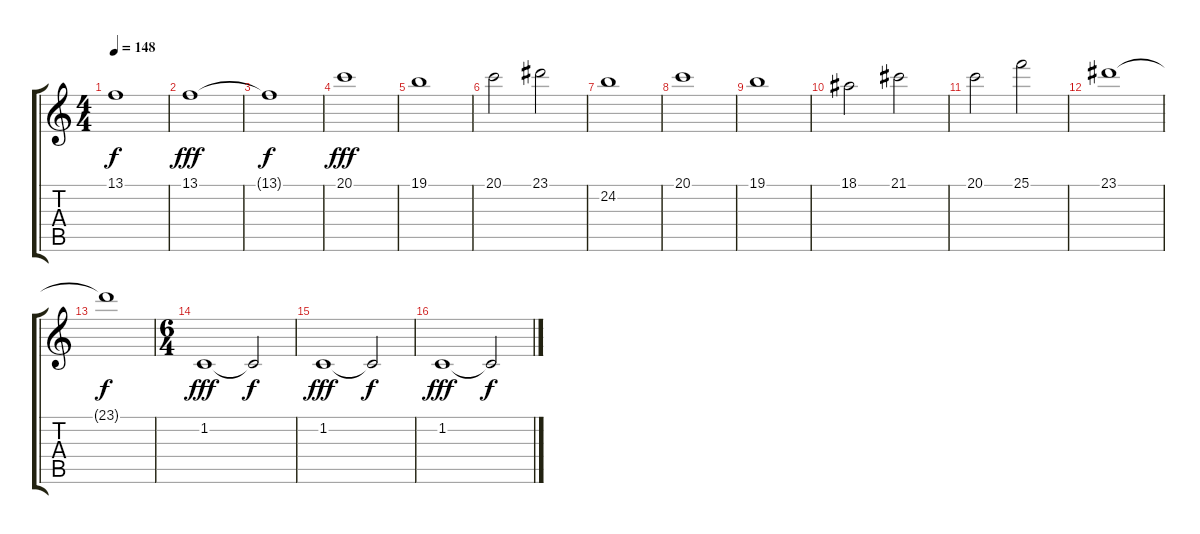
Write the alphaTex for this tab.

\track "" {instrument tubularbells}
\staff {score tabs}
\tuning (E4 B3 G3 D3 A2 E2) {hide}
\ts (4 4)
\tempo 148
\clef g2
\ks c
13.1{t}.1{dy f} |
13.1.1{dy fff} |
13.1{t}.1{dy f} |
20.1.1{dy fff} |
19.1.1 |
20.1.2 23.1.2 |
24.2.1 |
20.1.1 |
19.1.1 |
18.1.2 21.1.2 |
20.1.2 25.1.2 |
23.1.1 |
23.1{t}.1{dy f} |
\ts (6 4)
1.2.1{dy fff} 1.2{t}.2{dy f} |
1.2.1{dy fff} 1.2{t}.2{dy f} |
1.2.1{dy fff} 1.2{t}.2{dy f}
